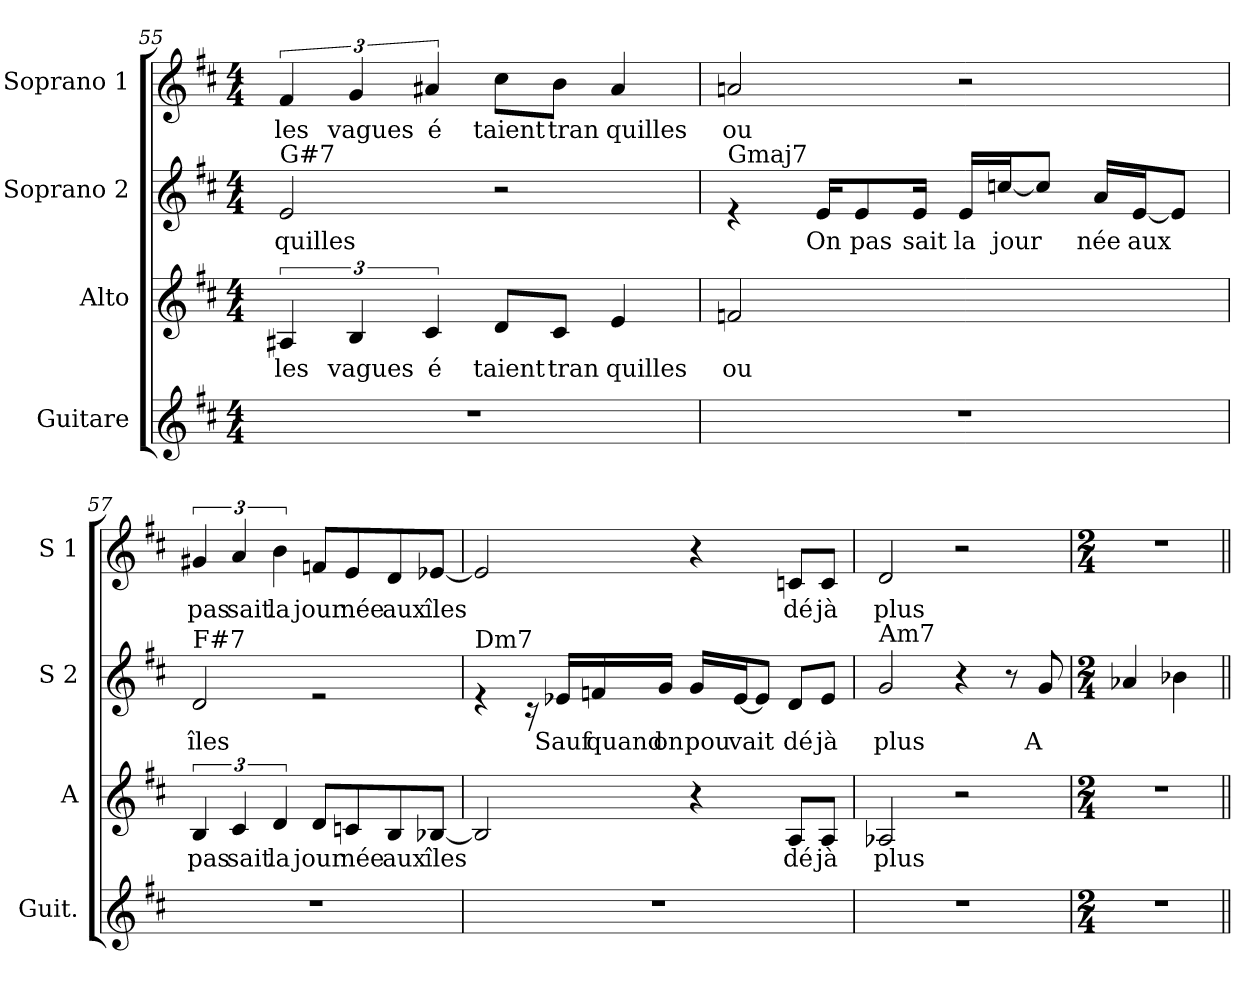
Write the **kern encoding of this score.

**kern	**kern	**text	**kern	**text	**kern	**text
*part4	*part3	*part3	*part2	*part2	*part1	*part1
*staff4	*staff3	*staff3	*staff2	*staff2	*staff1	*staff1
*I"Guitare	*I"Alto	*	*I"Soprano 2	*	*I"Soprano 1	*
*I'Guit.	*I'A	*	*I'S 2	*	*I'S 1	*
!!LO:PB:g=z
*clefG2	*clefG2	*	*clefG2	*	*clefG2	*
*ITrd7c12	*	*	*	*	*	*
*k[f#c#]	*k[f#c#]	*	*k[f#c#]	*	*k[f#c#]	*
*D:	*D:	*	*D:	*	*D:	*
*M4/4	*M4/4	*	*M4/4	*	*M4/4	*
=55	=55	=55	=55	=55	=55	=55
!	!	!LO:LY:b	!	!	!	!
!	!	!	!	!LO:LY:b	!	!
!	!	!	!LO:TX:a:t=G#7	!	!	!
!	!	!	!	!	!	!LO:LY:b
1r	6A#X/	les	2e/	quilles	6f#/	les
!	!	!LO:LY:b	!	!	!	!
!	!	!	!	!	!	!LO:LY:b
.	6B/	vagues	.	.	6g/	vagues
!	!	!LO:LY:b	!	!	!	!
!	!	!	!	!	!	!LO:LY:b
.	6c#/	é	.	.	6a#X/	é
!	!	!LO:LY:b	!	!	!	!
!	!	!	!	!	!	!LO:LY:b
.	8d/L	taient	2r	.	8cc#\L	taient
!	!	!LO:LY:b	!	!	!	!
!	!	!	!	!	!	!LO:LY:b
.	8c#/J	tran	.	.	8b\J	tran
!	!	!LO:LY:b	!	!	!	!
!	!	!	!	!	!	!LO:LY:b
.	4e/	quilles	.	.	4a#/	quilles
=56	=56	=56	=56	=56	=56	=56
!	!	!LO:LY:b	!	!	!	!
!	!	!	!LO:TX:a:t=Gmaj7	!	!	!
!	!	!	!	!	!	!LO:LY:b
1r	2fn/	ou	4re	.	2an/	ou
!	!	!	!	!LO:LY:b	!	!
.	.	.	16e/KL	On	.	.
!	!	!	!	!LO:LY:b	!	!
.	.	.	8e/	pas	.	.
!	!	!	!	!LO:LY:b	!	!
.	.	.	16e/Jk	sait	.	.
!	!	!	!	!LO:LY:b	!	!
.	2ryy	.	16e/LL	la	2r	.
!	!	!	!	!LO:LY:b	!	!
.	.	.	[16ccn/J	jour	.	.
.	.	.	8cc/J]	.	.	.
!	!	!	!	!LO:LY:b	!	!
.	.	.	16a/LL	née	.	.
!	!	!	!	!LO:LY:b	!	!
.	.	.	[16e/J	aux	.	.
.	.	.	8e/J]	.	.	.
=57	=57	=57	=57	=57	=57	=57
!	!	!LO:LY:b	!	!	!	!
!	!	!	!	!LO:LY:b	!	!
!	!	!	!LO:TX:a:t=F#7	!	!	!
!	!	!	!	!	!	!LO:LY:b
1r	6B/	pas	2d/	îles	6g#X/	pas
!	!	!LO:LY:b	!	!	!	!
!	!	!	!	!	!	!LO:LY:b
.	6c#/	sait	.	.	6a/	sait
!	!	!LO:LY:b	!	!	!	!
!	!	!	!	!	!	!LO:LY:b
.	6d/	la	.	.	6b\	la
!	!	!LO:LY:b	!	!	!	!
!	!	!	!	!	!	!LO:LY:b
.	8d/L	jour	2re	.	8fn/L	jour
!	!	!LO:LY:b	!	!	!	!
!	!	!	!	!	!	!LO:LY:b
.	8cn/	née	.	.	8e/	née
!	!	!LO:LY:b	!	!	!	!
!	!	!	!	!	!	!LO:LY:b
.	8B/	aux	.	.	8d/	aux
!	!	!LO:LY:b	!	!	!	!
!	!	!	!	!	!	!LO:LY:b
.	[8B-X/J	îles	.	.	[8e-X/J	îles
!!LO:LB:g=z
=58	=58	=58	=58	=58	=58	=58
!	!	!	!LO:TX:a:t=Dm7	!	!	!
1r	2B-/]	.	4rd	.	2e-/]	.
.	.	.	16rc	.	.	.
!	!	!	!	!LO:LY:b	!	!
.	.	.	16e-X/LL	Sauf	.	.
!	!	!	!	!LO:LY:b	!	!
.	.	.	16fn/	quand	.	.
!	!	!	!	!LO:LY:b	!	!
.	.	.	16g/JJ	on	.	.
!	!	!	!	!LO:LY:b	!	!
.	4r	.	16g/LL	pou	4r	.
!	!	!	!	!LO:LY:b	!	!
.	.	.	[16e-/J	vait	.	.
.	.	.	8e-/J]	.	.	.
!	!	!LO:LY:b	!	!	!	!
!	!	!	!	!LO:LY:b	!	!
!	!	!	!	!	!	!LO:LY:b
.	8A/L	dé	8d/L	dé	8cn/L	dé
!	!	!LO:LY:b	!	!	!	!
!	!	!	!	!LO:LY:b	!	!
!	!	!	!	!	!	!LO:LY:b
.	8A/J	jà	8e-/J	jà	8c/J	jà
=59	=59	=59	=59	=59	=59	=59
!	!	!LO:LY:b	!	!	!	!
!	!	!	!	!LO:LY:b	!	!
!	!	!	!LO:TX:a:t=Am7	!	!	!
!	!	!	!	!	!	!LO:LY:b
1r	2A-X/	plus	2g/	plus	2d/	plus
.	2r	.	4r	.	2r	.
.	.	.	8r	.	.	.
!	!	!	!	!LO:LY:b	!	!
.	.	.	8g/	A	.	.
=60	=60	=60	=60	=60	=60	=60
*M2/4	*M2/4	*	*M2/4	*	*M2/4	*
2r	2r	.	4a-X/	.	2r	.
.	.	.	4b-X\	.	.	.
=||	=||	=||	=||	=||	=||	=||
*-	*-	*-	*-	*-	*-	*-
